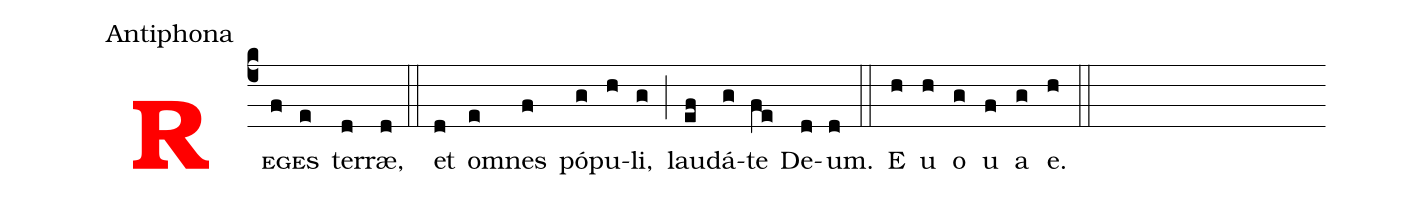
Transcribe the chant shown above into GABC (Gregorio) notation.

office-part: Antiphona;
%%
<v>\bf\textcolor{red}{R}</v><v>\sc{eg}</v>(c4f)<v>\sc{es}</v>(e) ter(d)ræ,(d) (::) et(d) om(e)nes(f) pó(g)pu(h)li,(g) (;) lau(ef)dá(g)te(fe) De(d)um.(d) (::) E(h) u(h) o(g) u(f) a(g) e.(h) (::)
